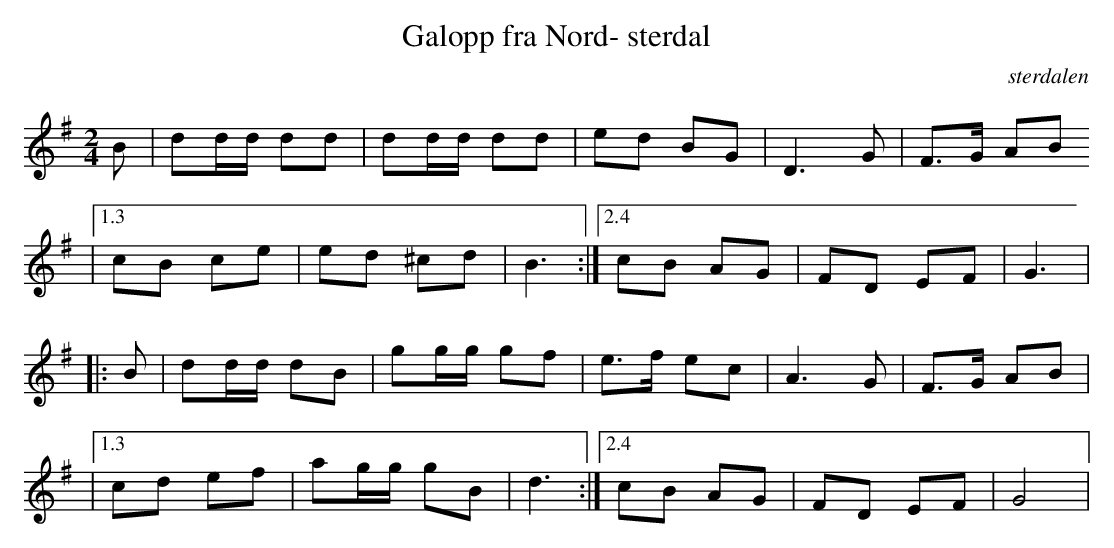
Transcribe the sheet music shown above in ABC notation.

X:1
T:Galopp fra Nord- sterdal
O: sterdalen
M:2/4
L:1/8
K:G
B|dd/d/ dd|dd/d/ dd|ed BG|D2> G2|F>G AB
|1.3cB ce|ed ^cd|B2>:|2.4c2B AG|FD EF|G2>|
|:B2|dd/d/ dB|gg/g/ gf|e>f ec|A2> G2|F>G AB|
|1.3cd ef|ag/g/ gB|d2>:|2.4c2B AG|FD EF|G4|
